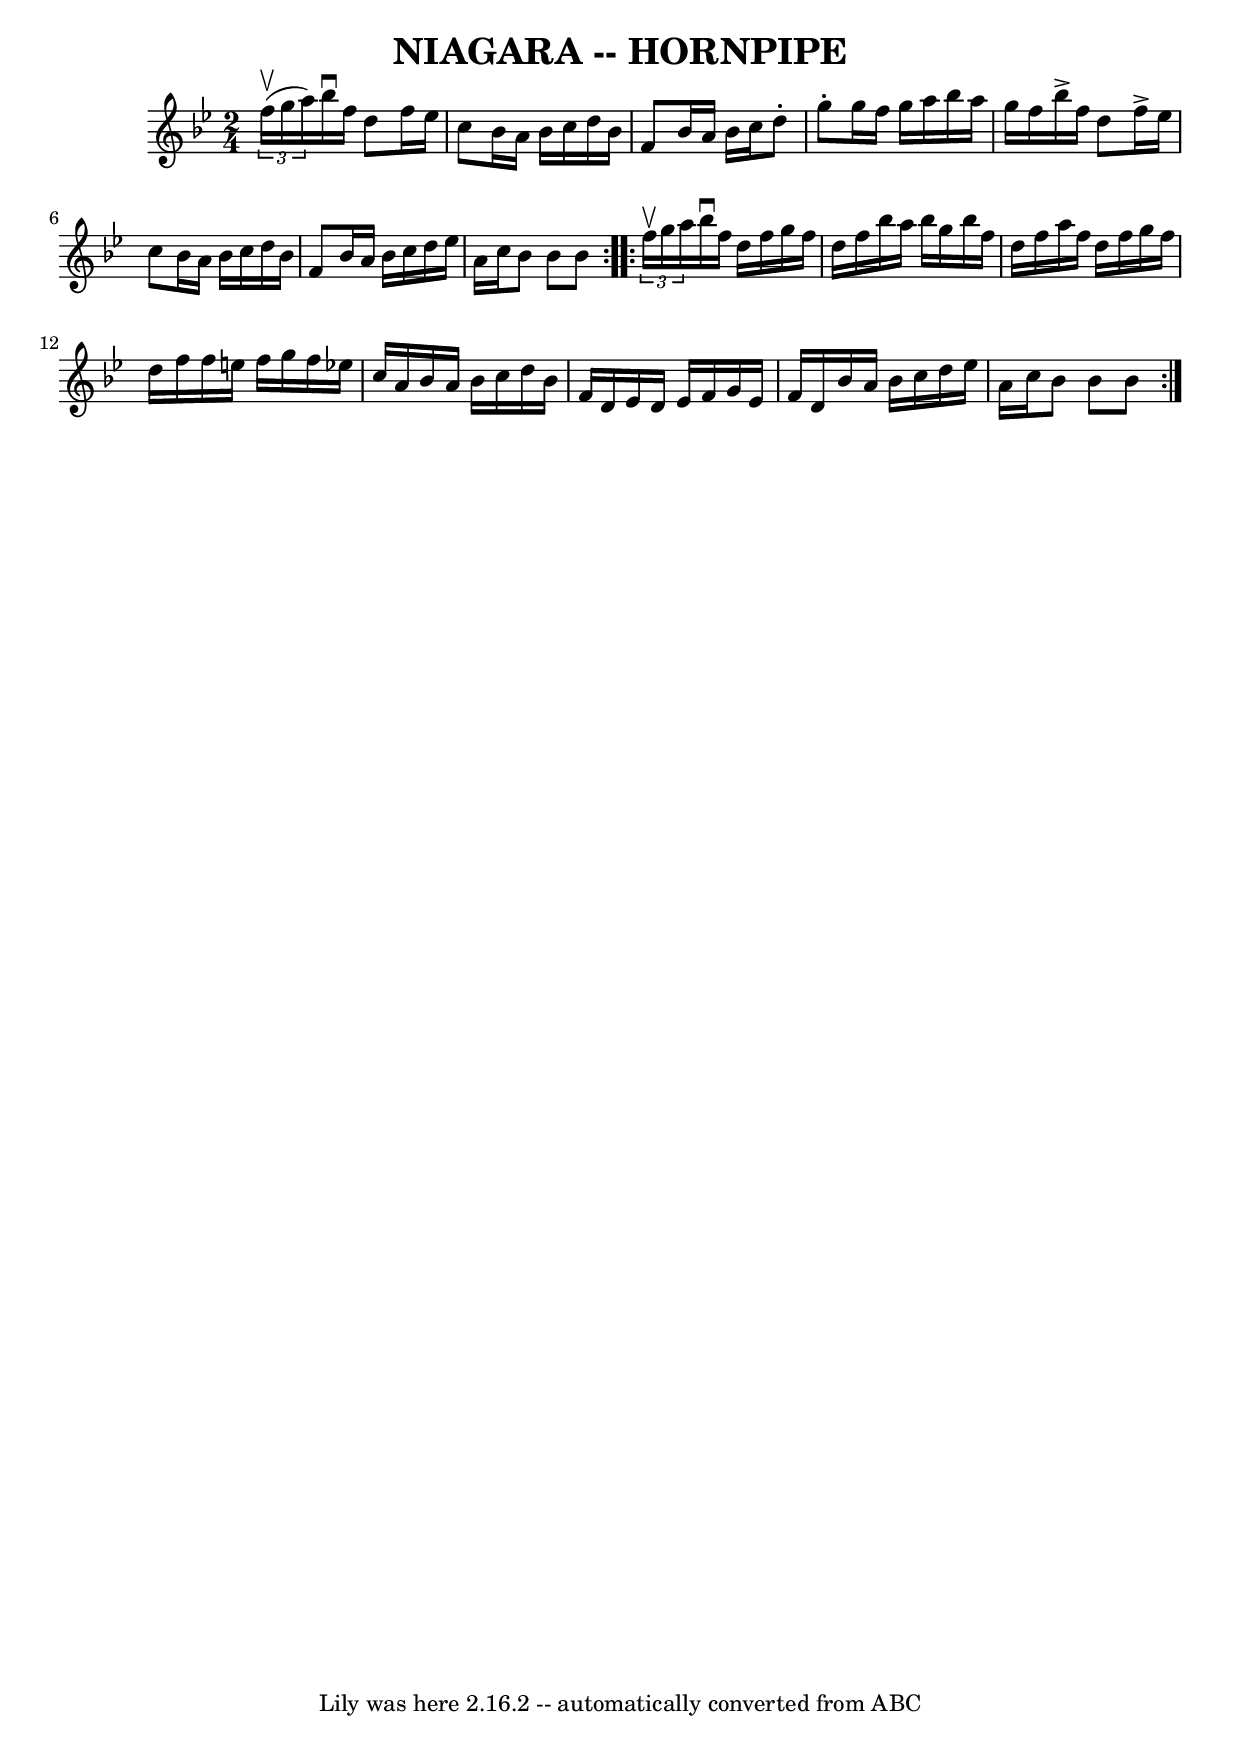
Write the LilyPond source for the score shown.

\version "2.16.2"
\include "Mammoth.ily"
\header {
  %% book = "Cole's 1000 Fiddle Tunes"
  crossRefNumber = "1"
  footnotes = "\\\\\\\\NIAGARA HORNPIPE -- First couple down the outside, back and cross over;\\\\First lady balance with 2d gent, (Same time first gent. balance with 2d lady.)\\\\First couple swing to place, ladies' chain. Right and left 4."
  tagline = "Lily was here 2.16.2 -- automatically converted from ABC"
  title = "NIAGARA -- HORNPIPE"

}
voicedefault =  {



  \repeat volta 2 {

    \time 2/4 
    \key bes \major   \times 2/3 { f''16 (^\upbow g''16 a''16) 

				 }       |
    bes''16^\downbow f''16 d''8 f''16 ees''16    
    c''8    |
    bes'16 a'16 bes'16 c''16 d''16 bes'16 f'8   |
    bes'16 a'16 bes'16 c''16 d''8-. g''8-.   |
    
    g''16 f''16 g''16 a''16 bes''16 a''16 g''16 f''16     | |
    bes''16^\accent f''16 d''8 f''16^\accent   
    ees''16 c''8    |
    bes'16 a'16 bes'16 c''16 d''16    
    bes'16 f'8    |
    bes'16 a'16 bes'16 c''16 d''16    
    ees''16 a'16 c''16    |
    bes'8 bes'8 bes'8    
  }     

  \repeat volta 2 {
    \times 2/3 { f''16^\upbow g''16 a''16) 
	       }        |
    bes''16^\downbow f''16 d''16 f''16 g''16 f''16    
    d''16 f''16    |
    bes''16 a''16 bes''16 g''16 bes''16    
    f''16 d''16 f''16    |
    a''16 f''16 d''16 f''16 g''16 
    f''16 d''16 f''16    |
    f''16 e''16 f''16 g''16    
    f''16 ees''!16 c''16 a'16    | |
    bes'16 a'16    
    bes'16 c''16 d''16 bes'16 f'16 d'16    |
    ees'16 d'16 
    ees'16 f'16 g'16 ees'16 f'16 d'16    |
    bes'16    
    a'16 bes'16 c''16 d''16 ees''16 a'16 c''16    |
    
    bes'8 bes'8 bes'8    
  }   

}

\score{
  <<

    \context Staff="default"
    {
      \voicedefault 
      
    }

  >>
  \layout {
    
  }
  \midi {
  }

}
